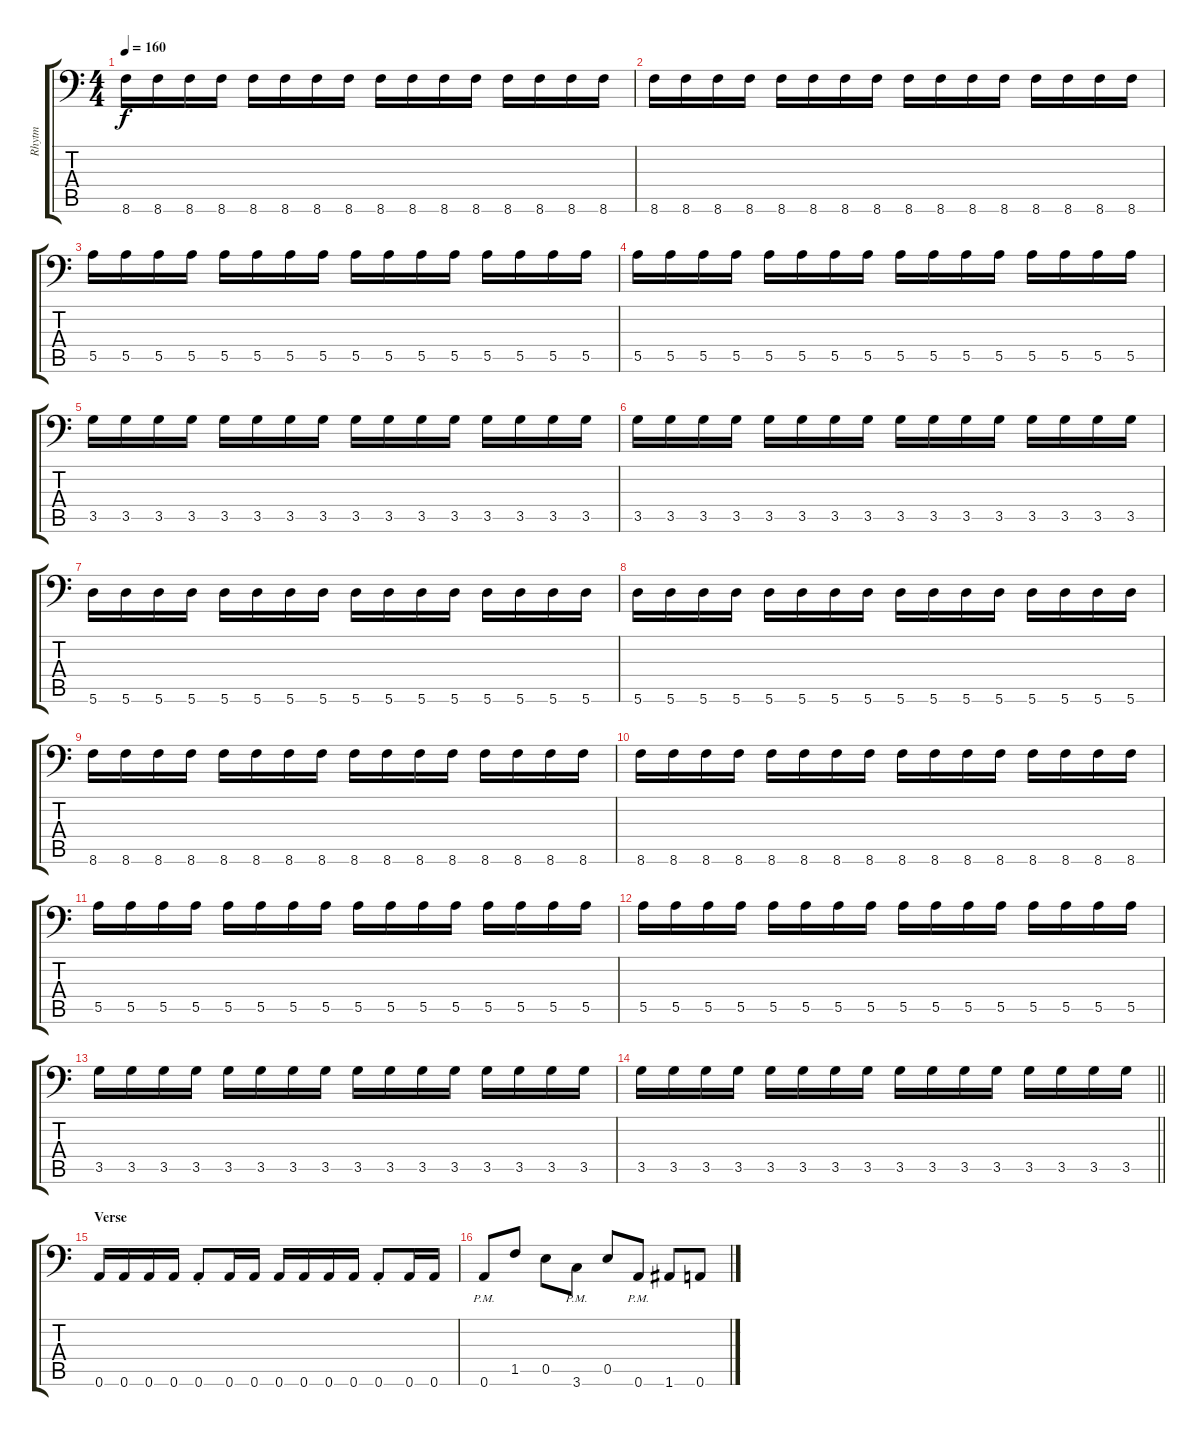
\track ("Rhytm" "Rhytm") {instrument distortionguitar}
\staff {score tabs}
\tuning (B3 Gb3 D3 A2 E2 A1) {hide}
\ts (4 4)
\tempo 160
\clef f4
\ks c
8.6.16{dy f} 8.6.16 8.6.16 8.6.16 8.6.16 8.6.16 8.6.16 8.6.16 8.6.16 8.6.16 8.6.16 8.6.16 8.6.16 8.6.16 8.6.16 8.6.16 |
8.6.16 8.6.16 8.6.16 8.6.16 8.6.16 8.6.16 8.6.16 8.6.16 8.6.16 8.6.16 8.6.16 8.6.16 8.6.16 8.6.16 8.6.16 8.6.16 |
5.5.16 5.5.16 5.5.16 5.5.16 5.5.16 5.5.16 5.5.16 5.5.16 5.5.16 5.5.16 5.5.16 5.5.16 5.5.16 5.5.16 5.5.16 5.5.16 |
5.5.16 5.5.16 5.5.16 5.5.16 5.5.16 5.5.16 5.5.16 5.5.16 5.5.16 5.5.16 5.5.16 5.5.16 5.5.16 5.5.16 5.5.16 5.5.16 |
3.5.16 3.5.16 3.5.16 3.5.16 3.5.16 3.5.16 3.5.16 3.5.16 3.5.16 3.5.16 3.5.16 3.5.16 3.5.16 3.5.16 3.5.16 3.5.16 |
3.5.16 3.5.16 3.5.16 3.5.16 3.5.16 3.5.16 3.5.16 3.5.16 3.5.16 3.5.16 3.5.16 3.5.16 3.5.16 3.5.16 3.5.16 3.5.16 |
5.6.16 5.6.16 5.6.16 5.6.16 5.6.16 5.6.16 5.6.16 5.6.16 5.6.16 5.6.16 5.6.16 5.6.16 5.6.16 5.6.16 5.6.16 5.6.16 |
5.6.16 5.6.16 5.6.16 5.6.16 5.6.16 5.6.16 5.6.16 5.6.16 5.6.16 5.6.16 5.6.16 5.6.16 5.6.16 5.6.16 5.6.16 5.6.16 |
8.6.16 8.6.16 8.6.16 8.6.16 8.6.16 8.6.16 8.6.16 8.6.16 8.6.16 8.6.16 8.6.16 8.6.16 8.6.16 8.6.16 8.6.16 8.6.16 |
8.6.16 8.6.16 8.6.16 8.6.16 8.6.16 8.6.16 8.6.16 8.6.16 8.6.16 8.6.16 8.6.16 8.6.16 8.6.16 8.6.16 8.6.16 8.6.16 |
5.5.16 5.5.16 5.5.16 5.5.16 5.5.16 5.5.16 5.5.16 5.5.16 5.5.16 5.5.16 5.5.16 5.5.16 5.5.16 5.5.16 5.5.16 5.5.16 |
5.5.16 5.5.16 5.5.16 5.5.16 5.5.16 5.5.16 5.5.16 5.5.16 5.5.16 5.5.16 5.5.16 5.5.16 5.5.16 5.5.16 5.5.16 5.5.16 |
3.5.16 3.5.16 3.5.16 3.5.16 3.5.16 3.5.16 3.5.16 3.5.16 3.5.16 3.5.16 3.5.16 3.5.16 3.5.16 3.5.16 3.5.16 3.5.16 |
\barLineRight lightlight
3.5.16 3.5.16 3.5.16 3.5.16 3.5.16 3.5.16 3.5.16 3.5.16 3.5.16 3.5.16 3.5.16 3.5.16 3.5.16 3.5.16 3.5.16 3.5.16 |
\section ("" "Verse")
0.6.16 0.6.16 0.6.16 0.6.16 0.6{st}.8 0.6.16 0.6.16 0.6.16 0.6.16 0.6.16 0.6.16 0.6{st}.8 0.6.16 0.6.16 |
0.6{pm}.8 1.5.8 0.5.8 3.6{pm}.8 0.5.8 0.6{pm}.8 1.6.8 0.6.8
